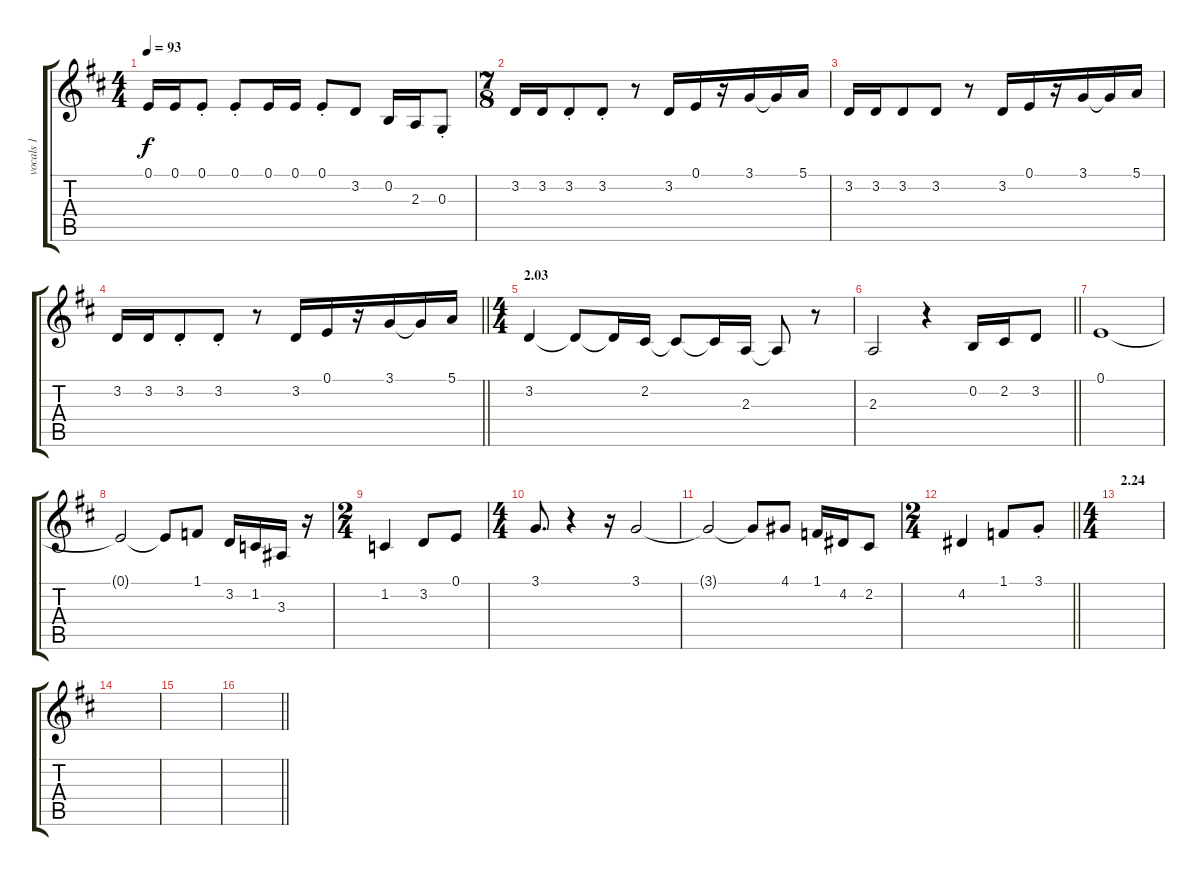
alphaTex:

\track ("vocals 1" "vocals 1") {instrument clarinet}
\staff {score tabs}
\tuning (E4 B3 G3 D3 A2 E2) {hide}
\ts (4 4)
\tempo 93
\clef g2
\ks d
0.1.16{dy f} 0.1.16 0.1{st}.8 0.1{st}.8 0.1.16 0.1.16 0.1{st}.8 3.2.8 0.2.16 2.3.16 0.3{st}.8 |
\ts (7 8)
3.2.16 3.2.16 3.2{st}.8 3.2{st}.8 r.8 3.2.16 0.1.16 r.16 3.1.16 3.1{t}.16 5.1.16 |
3.2.16 3.2.16 3.2.8 3.2.8 r.8 3.2.16 0.1.16 r.16 3.1.16 3.1{t}.16 5.1.16 |
\barLineRight lightlight
3.2.16 3.2.16 3.2{st}.8 3.2{st}.8 r.8 3.2.16 0.1.16 r.16 3.1.16 3.1{t}.16 5.1.16 |
\ts (4 4)
\section ("" "2.03")
3.2.4 3.2{t}.8 3.2{t}.16 2.2.16 2.2{t}.8 2.2{t}.16 2.3.16 2.3{t}.8 r.8 |
\barLineRight lightlight
2.3.2 r.4 0.2.16 2.2.16 3.2.8 |
0.1.1 |
0.1{t}.2 0.1{t}.8 1.1.8 3.2.16 1.2.16 3.3.16 r.16 |
\ts (2 4)
1.2.4 3.2.8 0.1.8 |
\ts (4 4)
3.1.8{d} r.4 r.16 3.1.2 |
3.1{t}.2 3.1{t}.8 4.1.8 1.1.16 4.2.16 2.2.8 |
\ts (2 4)
\barLineRight lightlight
4.2.4 1.1.8 3.1{st}.8 |
\ts (4 4)
\section ("" "2.24")
|
|
|
\barLineRight lightlight
